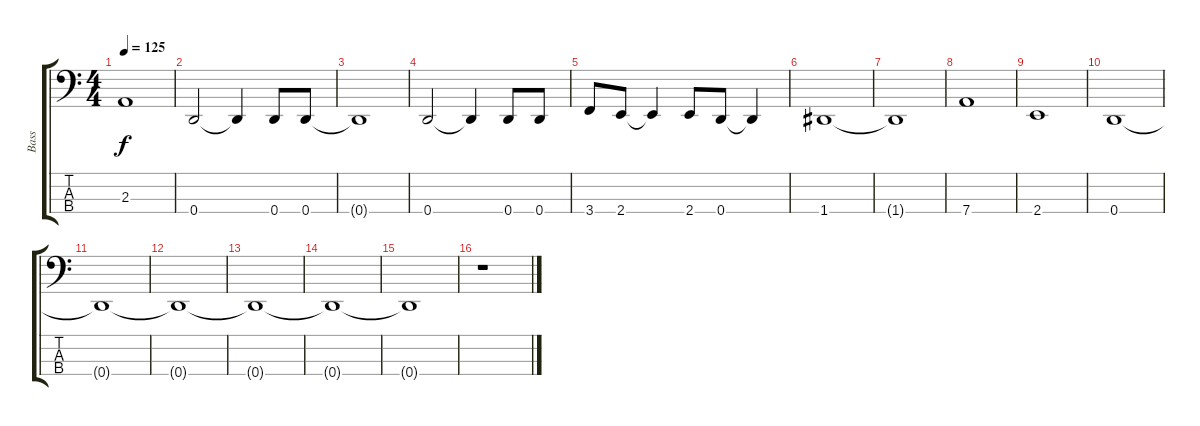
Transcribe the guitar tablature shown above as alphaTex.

\track ("Bass" "Bass") {instrument electricbassfinger}
\staff {score tabs}
\tuning (F2 C2 G1 D1) {hide}
\ts (4 4)
\tempo 125
\clef f4
\ks c
2.3{t}.1{dy f} |
0.4.2 0.4{t}.4 0.4.8 0.4.8 |
0.4{t}.1 |
0.4.2 0.4{t}.4 0.4.8 0.4.8 |
3.4.8 2.4.8 2.4{t}.4 2.4.8 0.4.8 0.4{t}.4 |
1.4.1 |
1.4{t}.1 |
7.4.1 |
2.4.1 |
0.4.1 |
0.4{t}.1 |
0.4{t}.1 |
0.4{t}.1 |
0.4{t}.1 |
0.4{t}.1 |
r.1
